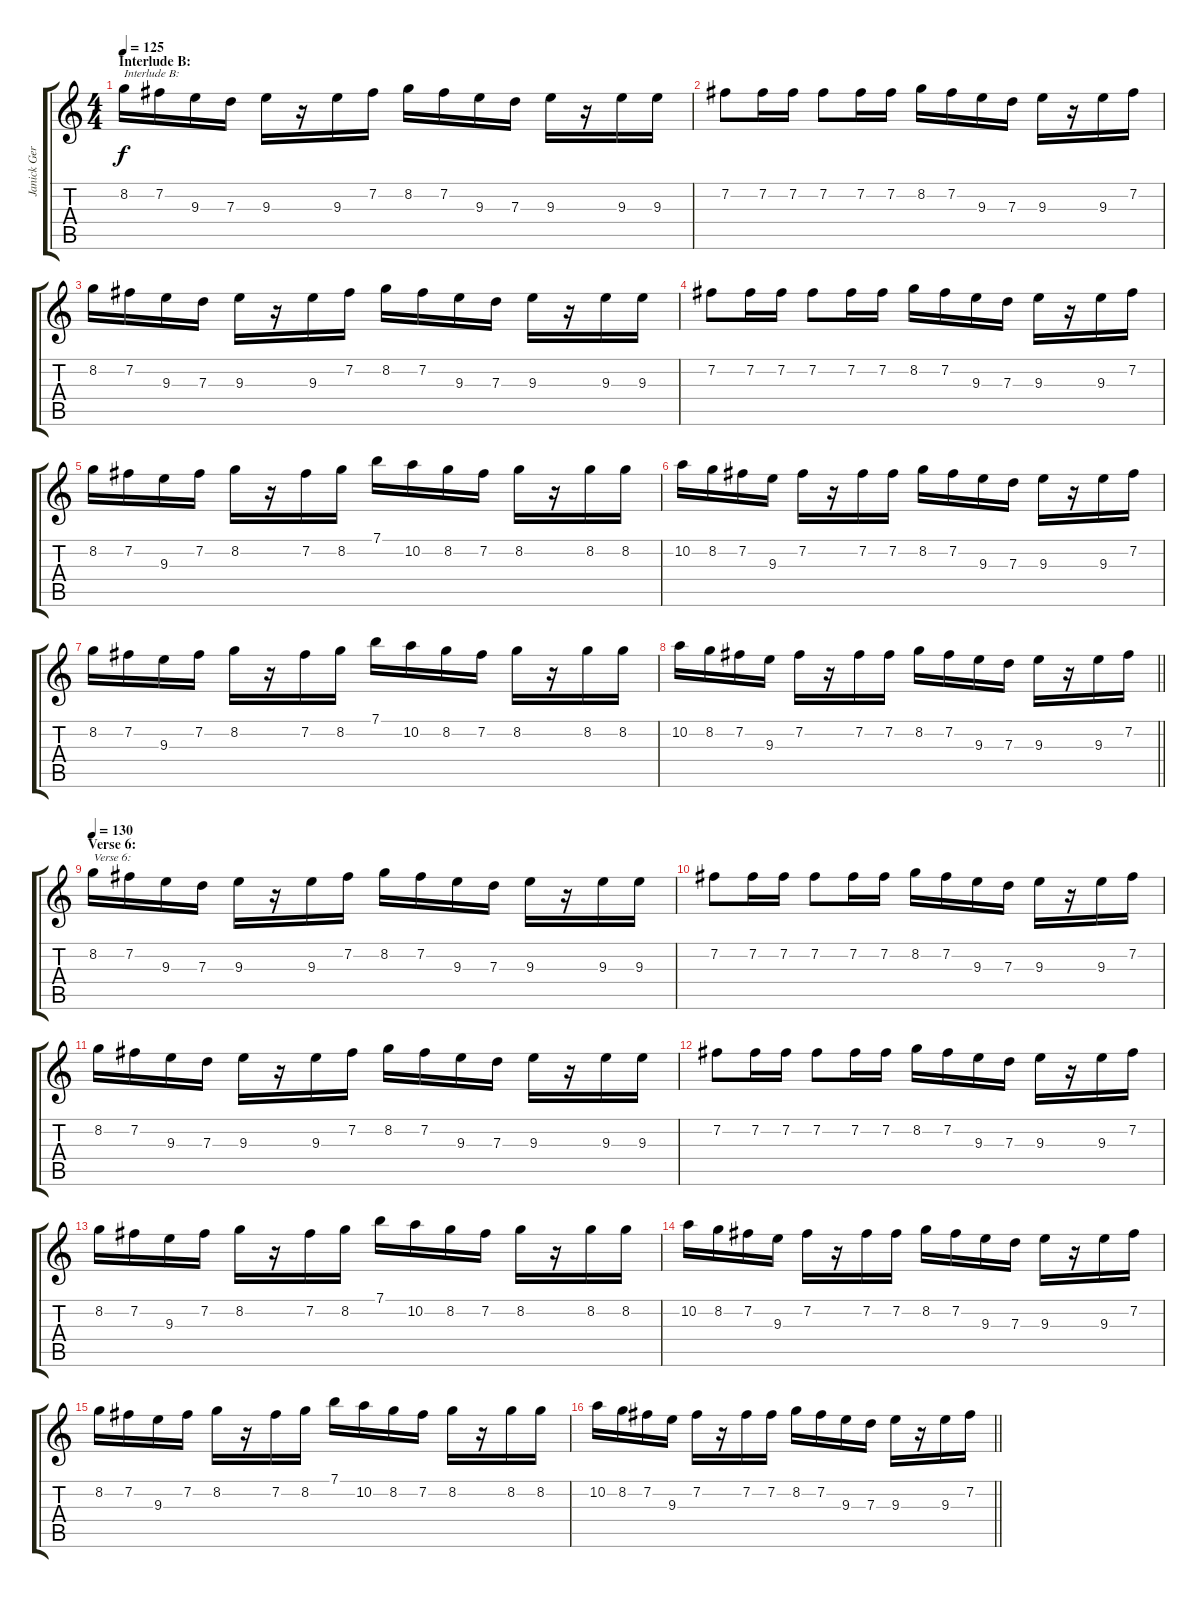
\track ("Janick Gers" "Janick Ger") {instrument overdrivenguitar}
\staff {score tabs}
\tuning (E4 B3 G3 D3 A2 E2) {hide}
\ts (4 4)
\section ("" "Interlude B:")
\tempo 125
\clef g2
\ks c
8.2.16{txt "Interlude B:" dy f} 7.2.16 9.3.16 7.3.16 9.3.16 r.16 9.3.16 7.2.16 8.2.16 7.2.16 9.3.16 7.3.16 9.3.16 r.16 9.3.16 9.3.16 |
7.2.8 7.2.16 7.2.16 7.2.8 7.2.16 7.2.16 8.2.16 7.2.16 9.3.16 7.3.16 9.3.16 r.16 9.3.16 7.2.16 |
8.2.16 7.2.16 9.3.16 7.3.16 9.3.16 r.16 9.3.16 7.2.16 8.2.16 7.2.16 9.3.16 7.3.16 9.3.16 r.16 9.3.16 9.3.16 |
7.2.8 7.2.16 7.2.16 7.2.8 7.2.16 7.2.16 8.2.16 7.2.16 9.3.16 7.3.16 9.3.16 r.16 9.3.16 7.2.16 |
8.2.16 7.2.16 9.3.16 7.2.16 8.2.16 r.16 7.2.16 8.2.16 7.1.16 10.2.16 8.2.16 7.2.16 8.2.16 r.16 8.2.16 8.2.16 |
10.2.16 8.2.16 7.2.16 9.3.16 7.2.16 r.16 7.2.16 7.2.16 8.2.16 7.2.16 9.3.16 7.3.16 9.3.16 r.16 9.3.16 7.2.16 |
8.2.16 7.2.16 9.3.16 7.2.16 8.2.16 r.16 7.2.16 8.2.16 7.1.16 10.2.16 8.2.16 7.2.16 8.2.16 r.16 8.2.16 8.2.16 |
\barLineRight lightlight
10.2.16 8.2.16 7.2.16 9.3.16 7.2.16 r.16 7.2.16 7.2.16 8.2.16 7.2.16 9.3.16 7.3.16 9.3.16 r.16 9.3.16 7.2.16 |
\section ("" "Verse 6:")
\tempo 130
8.2.16{txt "Verse 6:"} 7.2.16 9.3.16 7.3.16 9.3.16 r.16 9.3.16 7.2.16 8.2.16 7.2.16 9.3.16 7.3.16 9.3.16 r.16 9.3.16 9.3.16 |
7.2.8 7.2.16 7.2.16 7.2.8 7.2.16 7.2.16 8.2.16 7.2.16 9.3.16 7.3.16 9.3.16 r.16 9.3.16 7.2.16 |
8.2.16 7.2.16 9.3.16 7.3.16 9.3.16 r.16 9.3.16 7.2.16 8.2.16 7.2.16 9.3.16 7.3.16 9.3.16 r.16 9.3.16 9.3.16 |
7.2.8 7.2.16 7.2.16 7.2.8 7.2.16 7.2.16 8.2.16 7.2.16 9.3.16 7.3.16 9.3.16 r.16 9.3.16 7.2.16 |
8.2.16 7.2.16 9.3.16 7.2.16 8.2.16 r.16 7.2.16 8.2.16 7.1.16 10.2.16 8.2.16 7.2.16 8.2.16 r.16 8.2.16 8.2.16 |
10.2.16 8.2.16 7.2.16 9.3.16 7.2.16 r.16 7.2.16 7.2.16 8.2.16 7.2.16 9.3.16 7.3.16 9.3.16 r.16 9.3.16 7.2.16 |
8.2.16 7.2.16 9.3.16 7.2.16 8.2.16 r.16 7.2.16 8.2.16 7.1.16 10.2.16 8.2.16 7.2.16 8.2.16 r.16 8.2.16 8.2.16 |
\barLineRight lightlight
10.2.16 8.2.16 7.2.16 9.3.16 7.2.16 r.16 7.2.16 7.2.16 8.2.16 7.2.16 9.3.16 7.3.16 9.3.16 r.16 9.3.16 7.2.16
